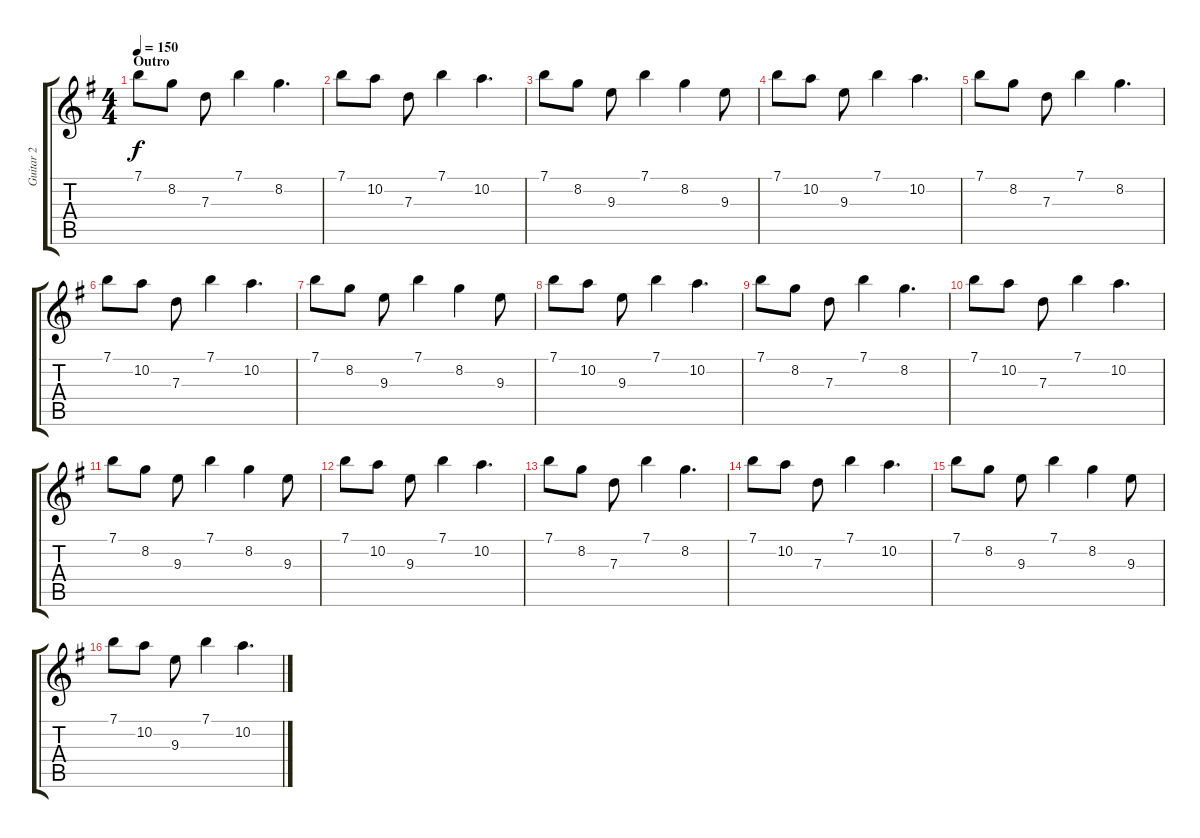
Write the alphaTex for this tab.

\track ("Guitar 2" "Guitar 2") {instrument electricguitarclean}
\staff {score tabs}
\tuning (E4 B3 G3 D3 A2 E2) {hide}
\ts (4 4)
\section ("" "Outro")
\tempo 150
\clef g2
\ks g
7.1.8{dy f} 8.2.8 7.3.8 7.1.4 8.2.4{d} |
7.1.8 10.2.8 7.3.8 7.1.4 10.2.4{d} |
7.1.8 8.2.8 9.3.8 7.1.4 8.2.4 9.3.8 |
7.1.8 10.2.8 9.3.8 7.1.4 10.2.4{d} |
7.1.8 8.2.8 7.3.8 7.1.4 8.2.4{d} |
7.1.8 10.2.8 7.3.8 7.1.4 10.2.4{d} |
7.1.8 8.2.8 9.3.8 7.1.4 8.2.4 9.3.8 |
7.1.8 10.2.8 9.3.8 7.1.4 10.2.4{d} |
7.1.8 8.2.8 7.3.8 7.1.4 8.2.4{d} |
7.1.8 10.2.8 7.3.8 7.1.4 10.2.4{d} |
7.1.8 8.2.8 9.3.8 7.1.4 8.2.4 9.3.8 |
7.1.8 10.2.8 9.3.8 7.1.4 10.2.4{d} |
7.1.8{volume 11} 8.2.8 7.3.8 7.1.4 8.2.4{d} |
7.1.8{volume 9} 10.2.8 7.3.8 7.1.4 10.2.4{d} |
7.1.8{volume 7} 8.2.8 9.3.8 7.1.4 8.2.4{volume 6} 9.3.8 |
7.1.8{volume 4} 10.2.8 9.3.8 7.1.4{volume 2} 10.2.4{d}
